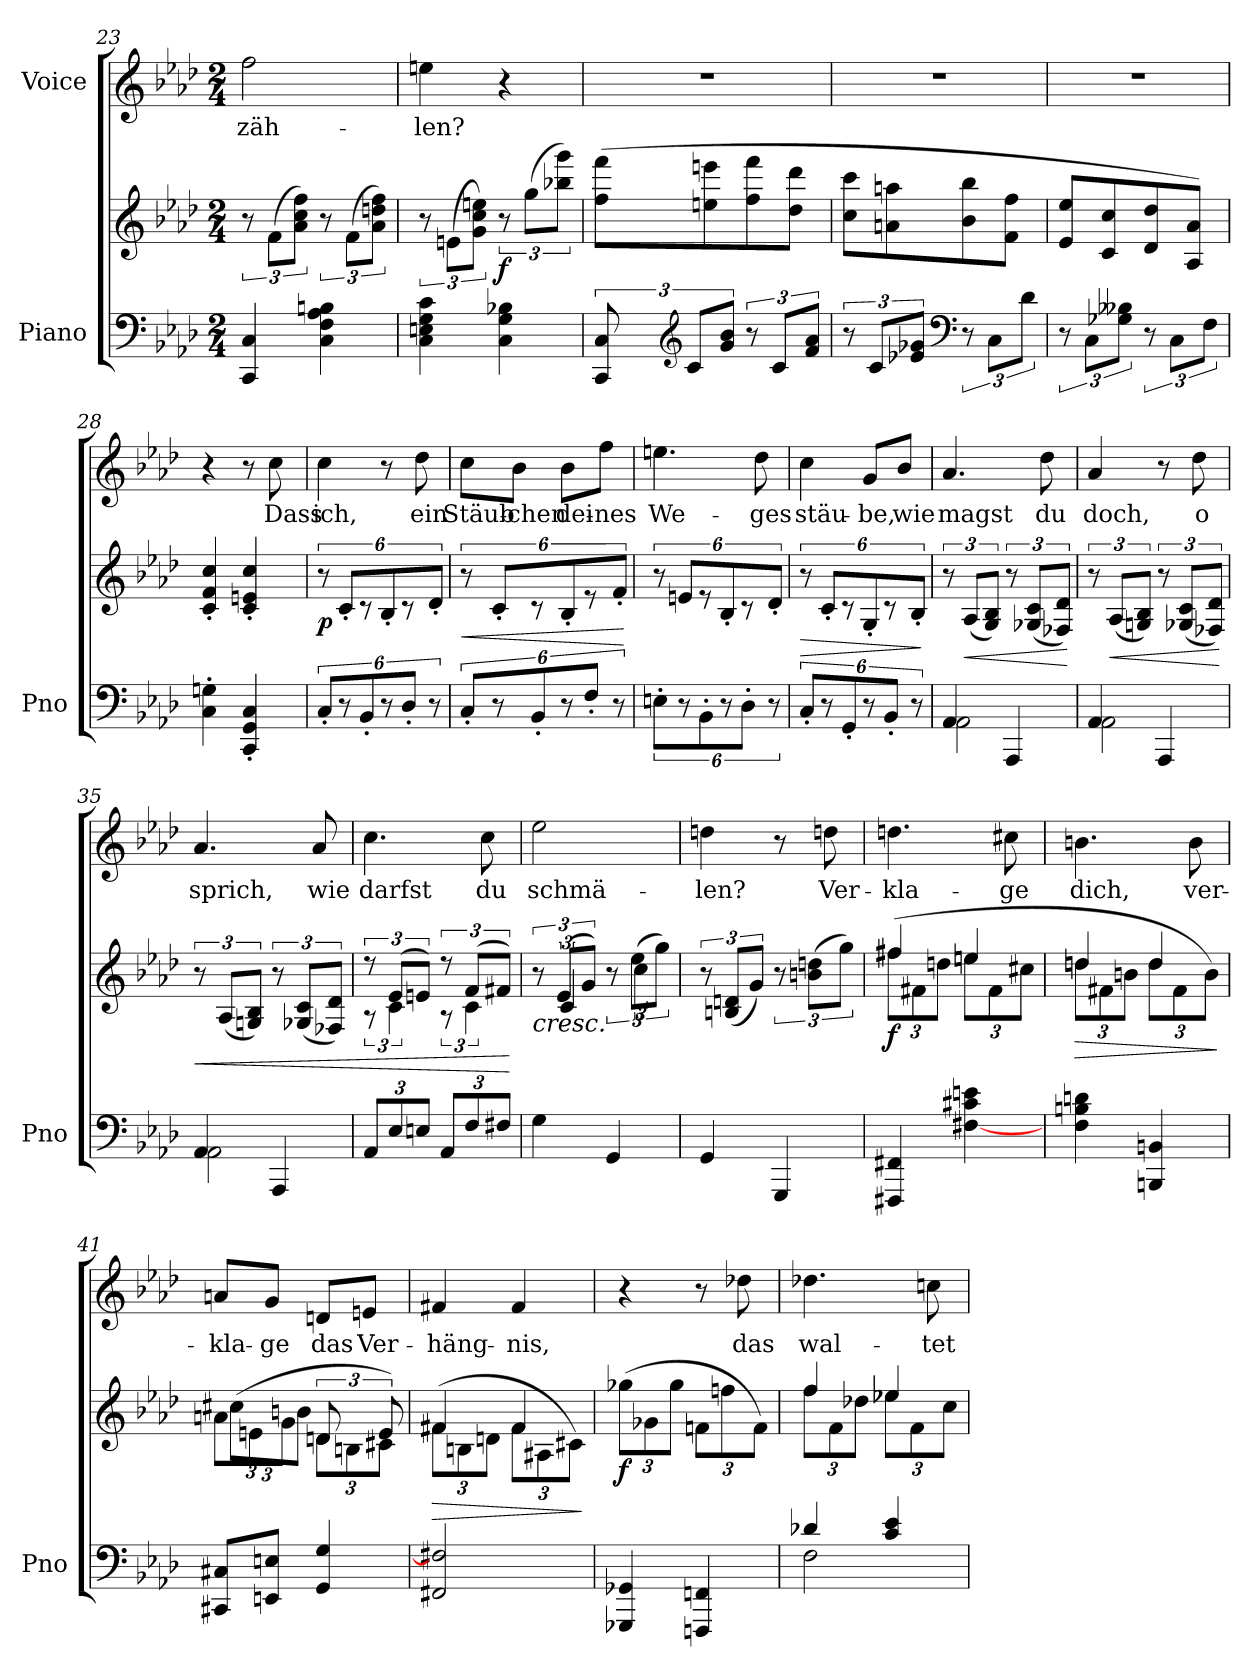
**kern	**kern	**dynam	**kern	**text
*part2	*part2	*part2	*part1	*part1
*staff3	*staff2	*staff2/3	*staff1	*staff1
*I"Piano	*	*	*I"Voice	*
*I'Pno	*	*	*	*
*clefF4	*clefG2	*	*clefG2	*
*k[b-e-a-d-]	*k[b-e-a-d-]	*	*k[b-e-a-d-]	*
*M2/4	*M2/4	*	*M2/4	*
=23	=23	=23	=23	=23
!	!	!	!	!LO:LY:b
4CC/ 4C/	12r	.	2ff\	zäh-
.	(12f\L	.	.	.
.	12a-\ 12cc\ 12ff\J)	.	.	.
4C\ 4F\ 4A-\ 4Bn\	12r	.	.	.
.	(12f\L	.	.	.
.	12a-\ 12ddn\ 12ff\J)	.	.	.
!!LO:PB:g=z
=24	=24	=24	=24	=24
!	!	!	!	!LO:LY:b
4C\ 4En\ 4G\ 4c\	12r	.	4een\	-len?
.	(12en\L	.	.	.
.	12g\ 12cc\ 12een\J)	.	.	.
!	!	!LO:DY:b	!	!
4C\ 4G\ 4B-X\	12r	f	4r	.
.	(12gg\L	.	.	.
.	12bb-X\ 12ggg\J)	.	.	.
!!LO:LB:g=z
=25	=25	=25	=25	=25
12CC/ 12C/	(8ff\ 8fff\L	.	2r	.
*clefG2	*	*	*	*
12c/L	.	.	.	.
.	8een\ 8eeen\	.	.	.
12g/ 12b-/J	.	.	.	.
12r	8ff\ 8fff\	.	.	.
12c/L	.	.	.	.
.	8dd-\ 8ddd-\J	.	.	.
12f/ 12a-/J	.	.	.	.
=26	=26	=26	=26	=26
12r	8cc\ 8ccc\L	.	2r	.
12c/L	.	.	.	.
.	8an\ 8aan\	.	.	.
12e-X/ 12g-X/J	.	.	.	.
*clefF4	*	*	*	*
12r	8b-\ 8bb-\	.	.	.
12C\L	.	.	.	.
.	8f\ 8ff\J	.	.	.
12d-\J	.	.	.	.
=27	=27	=27	=27	=27
12r	8e-/ 8ee-/L	.	2r	.
12C\L	.	.	.	.
.	8c/ 8cc/	.	.	.
12G-X\ 12B--X\J	.	.	.	.
12r	8d-/ 8dd-/	.	.	.
12C\L	.	.	.	.
.	8A-/ 8a-/J)	.	.	.
12F\J	.	.	.	.
=28	=28	=28	=28	=28
4C\' 4Gn\'	4c/' 4f/' 4cc/'	.	4r	.
4CC/' 4GG/' 4C/'	4c/' 4en/' 4cc/'	.	8r	.
!	!	!	!	!LO:LY:b
.	.	.	8cc\	Dass
=29	=29	=29	=29	=29
!	!	!LO:DY:b	!	!LO:LY:b
12C'/L	12r	p	4cc\	ich,
12r	12c'/L	.	.	.
12BB-'/	12r	.	.	.
12r	12B-'/	.	8r	.
12D-'/J	12r	.	.	.
!	!	!	!	!LO:LY:b
.	.	.	8dd-\	ein
12r	12d-'/J	.	.	.
!!LO:LB:g=z
=30	=30	=30	=30	=30
!	!	!LO:HP:b	!	!LO:LY:b
12C'/L	12r	<	8cc\L	Stäub-
12r	12c'/L	.	.	.
!	!	!	!	!LO:LY:b
.	.	.	8b-\J	-chen
12BB-'/	12r	.	.	.
!	!	!	!	!LO:LY:b
12r	12B-'/	.	8b-\L	dei-
12F'/J	12r	.	.	.
!	!	!	!	!LO:LY:b
.	.	.	8ff\J	-nes
12r	12f'/J	.	.	.
.	.	[	.	.
!!LO:LB:g=z
=31	=31	=31	=31	=31
!	!	!	!	!LO:LY:b
12En'\L	12r	.	4.een\	We-
12r	12en/L	.	.	.
12BB-'\	12r	.	.	.
12r	12B-'/	.	.	.
12D-'\J	12r	.	.	.
!	!	!	!	!LO:LY:b
.	.	.	8dd-\	-ges
12r	12d-'/J	.	.	.
=32	=32	=32	=32	=32
!	!	!LO:HP:b	!	!LO:LY:b
12C'/L	12r	>	4cc\	stäu-
12r	12c'/L	.	.	.
12GG'/	12r	.	.	.
!	!	!	!	!LO:LY:b
12r	12G'/	.	8g/L	-be,
12BB-'/J	12r	.	.	.
!	!	!	!	!LO:LY:b
.	.	.	8b-/J	wie
12r	12B-'/J	.	.	.
.	.	]	.	.
=33	=33	=33	=33	=33
*^	*	*	*	*
!	!	!	!	!	!LO:LY:b
4AA-/	2AA-\	12r	.	4.a-/	magst
!	!	!	!LO:HP:b	!	!
.	.	(12A-/L	<	.	.
.	.	12G/ 12B-/J)	.	.	.
4AAA-/	.	12r	.	.	.
.	.	(12G-X/ 12c/L	.	.	.
!	!	!	!	!	!LO:LY:b
.	.	.	.	8dd-\	du
.	.	12F-X/ 12d-/J)	.	.	.
*v	*v	*	*	*	*
.	.	[	.	.
=34	=34	=34	=34	=34
*^	*	*	*	*
!	!	!	!	!	!LO:LY:b
4AA-/	2AA-\	12r	.	4a-/	doch,
!	!	!	!LO:HP:b	!	!
.	.	(12A-/L	<	.	.
.	.	12Gn/ 12B-/J)	.	.	.
4AAA-/	.	12r	.	8r	.
.	.	(12G-X/ 12c/L	.	.	.
!	!	!	!	!	!LO:LY:b
.	.	.	.	8dd-\	o
.	.	12F-X/ 12d-/J)	.	.	.
*v	*v	*	*	*	*
.	.	[	.	.
=35	=35	=35	=35	=35
*^	*	*	*	*
!	!	!	!LO:HP:b	!	!LO:LY:b
4AA-/	2AA-\	12r	<	4.a-/	sprich,
.	.	(12A-/L	.	.	.
.	.	12Gn/ 12B-/J)	.	.	.
4AAA-/	.	12r	.	.	.
.	.	(12G-X/ 12c/L	.	.	.
!	!	!	!	!	!LO:LY:b
.	.	.	.	8a-/	wie
.	.	12F-X/ 12d-/J)	.	.	.
*v	*v	*	*	*	*
!!LO:PB:g=z
=36	=36	=36	=36	=36
*Xbrackettup	*	*	*	*
*	*^	*	*	*
!	!	!	!	!	!LO:LY:b
12AA-/L	12r	12r	.	4.cc\	darfst
12E-/	(12e-/L	6c\	.	.	.
12En/J	12en/J)	.	.	.	.
12AA-/L	12r	12r	.	.	.
12F/	(12f/L	6c\	.	.	.
!	!	!	!	!	!LO:LY:b
.	.	.	.	8cc\	du
12F#X/J	12f#X/J)	.	.	.	.
*	*v	*v	*	*	*
.	.	[	.	.
!!LO:LB:g=z
=37	=37	=37	=37	=37
*	*^	*	*	*
!	!LO:TX:b:i:t=cresc.	!	!	!	!
!	!	!	!	!	!LO:LY:b
4G\	12r	12ryy	.	2ee-\	schmä-
.	(12e-/L	6c/	.	.	.
.	12g/J)	.	.	.	.
4GG/	12r	12ryy	.	.	.
.	(12ee-\L	6cc\	.	.	.
.	12gg\J)	.	.	.	.
*	*v	*v	*	*	*
=38	=38	=38	=38	=38
!	!	!	!	!LO:LY:b
4GG/	12r	.	4ddn\	-len?
.	(12Bn/ 12dn/L	.	.	.
.	12g/J)	.	.	.
4GGG/	12r	.	8r	.
.	(12bn\ 12ddn\L	.	.	.
!	!	!	!	!LO:LY:b
.	.	.	8ddn\	Ver-
.	12gg\J)	.	.	.
=39	=39	=39	=39	=39
*	*Xbrackettup	*	*	*
*	*^	*	*	*
!	!	!	!LO:DY:b	!	!LO:LY:b
4FFF#X/ 4FF#X/	(12ff#X\L	4ff#X/	f	4.ddn\	-kla-
.	12f#X\	.	.	.	.
.	12ddn\J	.	.	.	.
[4F#X\ 4c#X\ 4en\	12een\L	4een/	.	.	.
.	12f#\	.	.	.	.
!	!	!	!	!	!LO:LY:b
.	.	.	.	8cc#X\	-ge
.	12cc#X\J	.	.	.	.
=40	=40	=40	=40	=40	=40
!	!	!	!LO:HP:b	!	!LO:LY:b
4F\ 4Bn\ 4dn\	12ddn\L	4ddn/	>	4.bn\	dich,
.	12f#X\	.	.	.	.
.	12bn\J	.	.	.	.
4BBBn/ 4BBn/	12dd\L	4dd/	.	.	.
.	12f#\	.	.	.	.
!	!	!	!	!	!LO:LY:b
.	.	.	.	8b\	ver-
.	12b\J)	.	.	.	.
*	*v	*v	*	*	*
.	.	]	.	.
=41	=41	=41	=41	=41
*	*^	*	*	*
*	*	*brackettup	*	*	*
!	!	!	!	!	!LO:LY:b
8CC#X/ 8C#X/L	12an\L	(12cc#X\L	.	8an/L	-kla-
.	12en\	12ryy	.	.	.
!	!	!	!	!	!LO:LY:b
8EEn/ 8En/J	.	.	.	8g/J	-ge
.	12g\J	12bn\J	.	.	.
*	*Xbrackettup	*brackettup	*	*	*
!	!	!	!	!	!LO:LY:b
4GG/ 4G/	12dn\L	12d/	.	8dn/L	das
.	12Bn\	12ryy	.	.	.
!	!	!	!	!	!LO:LY:b
.	.	.	.	8en/J	Ver-
.	12c#X\J	12e/)	.	.	.
!!LO:LB:g=z
=42	=42	=42	=42	=42	=42
*	*Xbrackettup	*	*	*	*
!	!	!	!LO:HP:b	!	!LO:LY:b
2FF#X/ 2F#X/]	(12f#X\L	4f#/	>	4f#X/	-häng-
.	12Bn\	.	.	.	.
.	12dn\J	.	.	.	.
!	!	!	!	!	!LO:LY:b
.	12f#\L	4f#/	.	4f#/	-nis,
.	12A#X\	.	.	.	.
.	12c#X\J)	.	.	.	.
*	*v	*v	*	*	*
.	.	]	.	.
!!LO:LB:g=z
=43	=43	=43	=43	=43
!	!	!LO:DY:b	!	!
4GGG-X/ 4GG-X/	(12gg-X\L	f	4r	.
.	12g-X\	.	.	.
.	12gg-\J	.	.	.
4FFFn/ 4FFn/	12fn\L	.	8r	.
.	12ffn\	.	.	.
!	!	!	!	!LO:LY:b
.	.	.	8dd-X\	das
.	12f\J)	.	.	.
=44	=44	=44	=44	=44
*^	*^	*	*	*
!	!	!	!	!	!	!LO:LY:b
4d-X/	2F\	12ff\L	4ff/	.	4.dd-X\	wal-
.	.	12f\	.	.	.	.
.	.	12dd-X\J	.	.	.	.
4c/ 4e-/	.	12ee-X\L	4ee-X/	.	.	.
.	.	12f\	.	.	.	.
!	!	!	!	!	!	!LO:LY:b
.	.	.	.	.	8ccn\	-tet
.	.	12cc\J	.	.	.	.
*v	*v	*	*	*	*	*
*	*v	*v	*	*	*
=	=	=	=	=
*-	*-	*-	*-	*-
